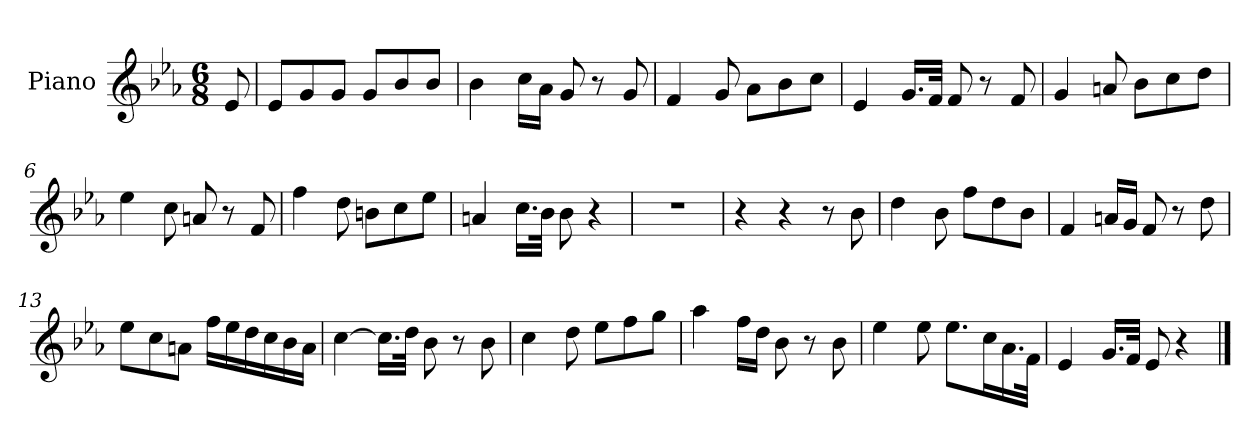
**kern
*part1
*staff1
*I"Piano
*I'Pno.
*clefG2
*k[b-e-a-]
*M6/8
=
8e-/
=1
8e-/L
8g/
8g/J
8g/L
8b-/
8b-/J
=2
4b-\
16cc\LL
16a-\JJ
8g/
8r
8g/
=3
4f/
8g/
8a-\L
8b-\
8cc\J
=4
4e-/
16.g/LL
32f/JJk
8f/
8r
8f/
=5
4g/
8an/
8b-\L
8cc\
8dd\J
=6
4ee-\
8cc\
8an/
8r
8f/
=7
4ff\
8dd\
8bn\L
8cc\
8ee-\J
=8
4an/
16.cc\LL
32b-\JJk
8b-\
4r
=9
2.r
=10
4r
4r
8r
8b-\
=11
4dd\
8b-\
8ff\L
8dd\
8b-\J
=12
4f/
16an/LL
16g/JJ
8f/
8r
8dd\
=13
8ee-\L
8cc\
8an\J
16ff\LL
16ee-\
16dd\
16cc\
16b-\
16a\JJ
=14
[4cc\
16.cc\LL]
32dd\JJk
8b-\
8r
8b-\
=15
4cc\
8dd\
8ee-\L
8ff\
8gg\J
=16
4aa-\
16ff\LL
16dd\JJ
8b-\
8r
8b-\
=17
4ee-\
8ee-\
8.ee-\L
16cc\L
16.a-\
32f\JJk
=18
4e-/
16.g/LL
32f/JJk
8e-/
4r
==
*-
